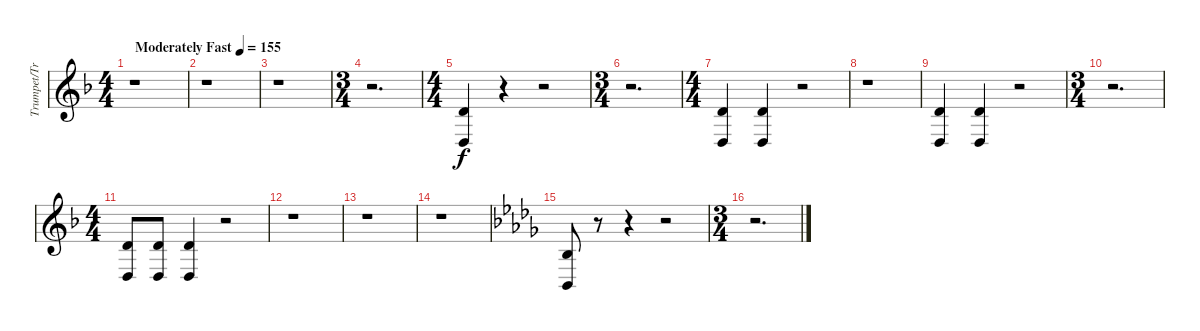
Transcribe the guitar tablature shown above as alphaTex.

\track ("Trumpet/Trombone/Tuba" "Trumpet/Tr") {instrument brasssection}
\staff {score}
\tuning (D4 A3 F3 C3 G2 D2) {hide}
\ts (4 4)
\tempo (155 "Moderately Fast")
\clef g2
\ks dminor
r.1{dy f instrument brasssection} |
r.1 |
r.1 |
\ts (3 4)
r.2{d} |
\ts (4 4)
(9.3 7.5).4 r.4 r.2 |
\ts (3 4)
r.2{d} |
\ts (4 4)
(9.3 7.5).4 (9.3 7.5).4 r.2 |
r.1 |
(9.3 7.5).4 (9.3 7.5).4 r.2 |
\ts (3 4)
r.2{d} |
\ts (4 4)
(9.3 7.5).8 (9.3 7.5).8 (9.3 7.5).4 r.2 |
r.1 |
r.1 |
r.1 |
\ks bbminor
(5.3 3.5).8 r.8 r.4 r.2 |
\ts (3 4)
r.2{d}
